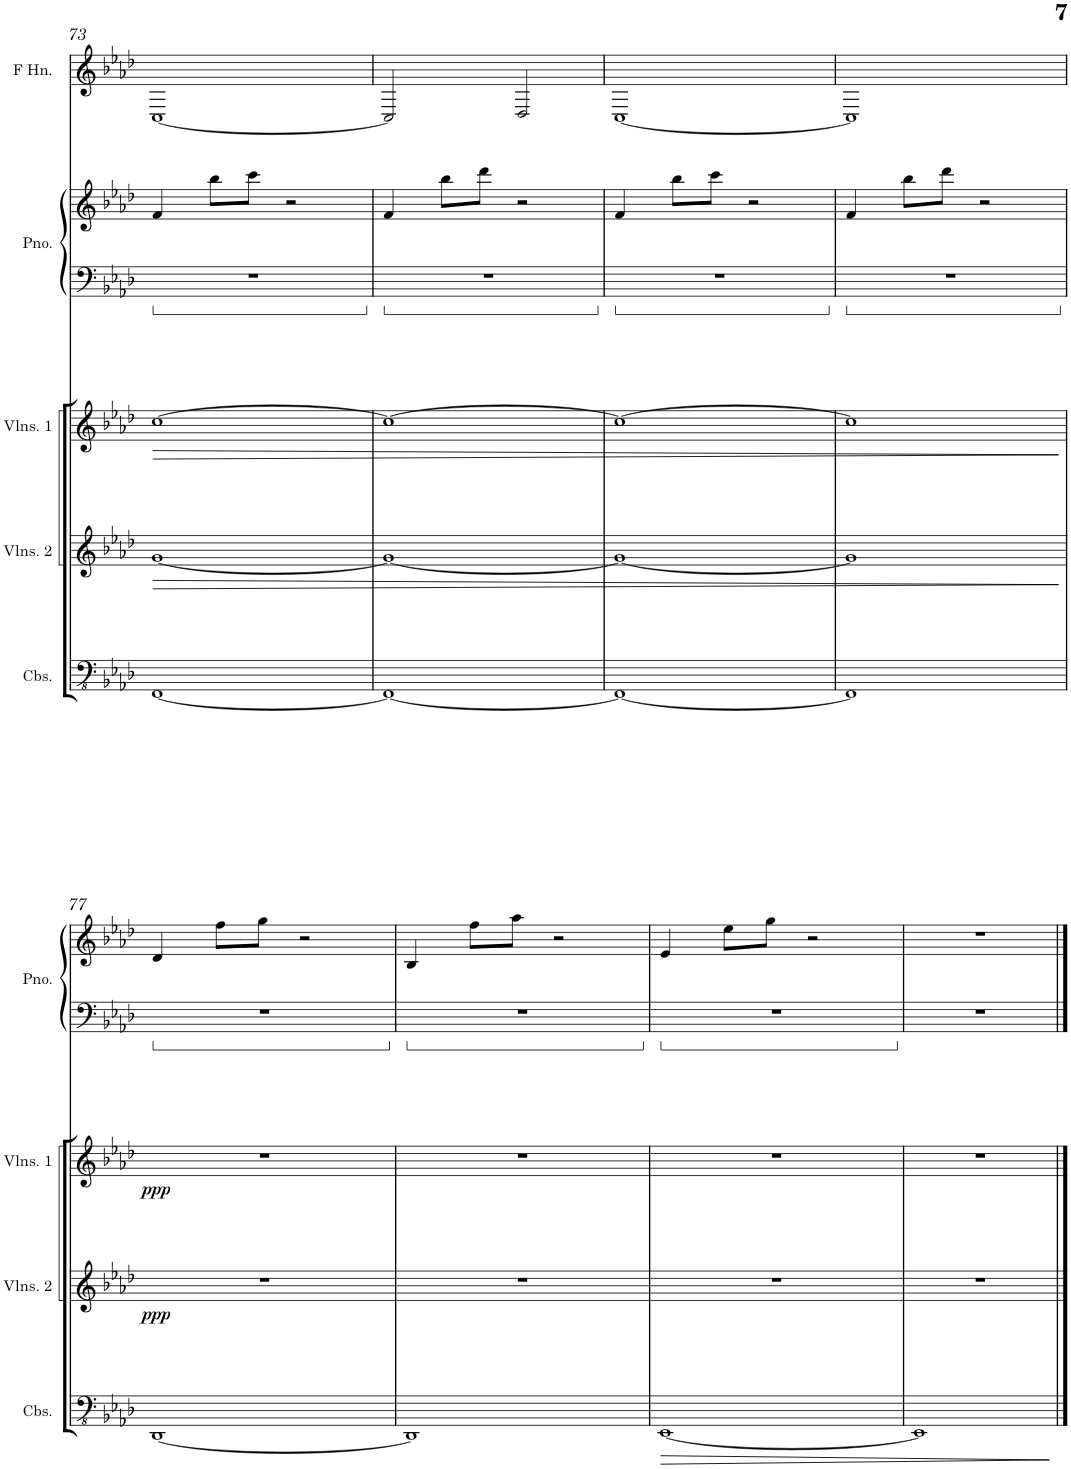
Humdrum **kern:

**kern	**dynam	**kern	**dynam	**kern	**dynam	**kern	**kern	**kern
*part6	*part6	*part5	*part5	*part4	*part4	*part3	*part2	*part1
*staff6	*staff6	*staff5	*staff5	*staff4	*staff4	*staff3	*staff2	*staff1
*I"Contrabasses	*	*I"Violins 2	*	*I"Violins 1	*	*I"Piano	*I"Horn in F	*I"Flute
*I'Cbs.	*	*I'Vlns. 2	*	*I'Vlns. 1	*	*I'Pno.	*	*I'Fl.
!!LO:PB:g=z
*clefFv4	*	*clefG2	*	*clefG2	*	*clefG2	*clefG2	*clefG2
*	*	*	*	*	*	*	*ITrd4c7	*
*k[b-e-a-d-]	*	*k[b-e-a-d-]	*	*k[b-e-a-d-]	*	*k[b-e-a-d-]	*k[b-e-a-d-]	*k[b-e-a-d-]
*M4/4	*	*M4/4	*	*M4/4	*	*M4/4	*M4/4	*M4/4
=73	=73	=73	=73	=73	=73	=73	=73	=73
!	!	!	!LO:HP:b	!	!LO:HP:b	!	!	!
[1FFF	.	[1g	>	[1cc	>	4f/	[1C	1r
.	.	.	.	.	.	8bb-\L	.	.
.	.	.	.	.	.	8ccc\J	.	.
.	.	.	.	.	.	2r	.	.
=74	=74	=74	=74	=74	=74	=74	=74	=74
1FFF_	.	1g_	.	1cc_	.	4f/	2C/]	1r
.	.	.	.	.	.	8bb-\L	.	.
.	.	.	.	.	.	8ddd-\J	.	.
.	.	.	.	.	.	2r	2D-/	.
=75	=75	=75	=75	=75	=75	=75	=75	=75
1FFF_	.	1g_	.	1cc_	.	4f/	[1C	1r
.	.	.	.	.	.	8bb-\L	.	.
.	.	.	.	.	.	8ccc\J	.	.
.	.	.	.	.	.	2r	.	.
=76	=76	=76	=76	=76	=76	=76	=76	=76
1FFF]	.	1g]	.	1cc]	.	4f/	1C]	1r
.	.	.	.	.	.	8bb-\L	.	.
.	.	.	.	.	.	8ddd-\J	.	.
.	.	.	.	.	.	2r	.	.
.	.	.	]	.	]	.	.	.
!!LO:LB:g=z
=77	=77	=77	=77	=77	=77	=77	=77	=77
!	!	!	!LO:DY:b	!	!LO:DY:b	!	!	!
[1DDD-	.	1r	ppp	1r	ppp	4d-/	1r	1r
.	.	.	.	.	.	8ff\L	.	.
.	.	.	.	.	.	8gg\J	.	.
.	.	.	.	.	.	2r	.	.
=78	=78	=78	=78	=78	=78	=78	=78	=78
1DDD-]	.	1r	.	1r	.	4B-/	1r	1r
.	.	.	.	.	.	8ff\L	.	.
.	.	.	.	.	.	8aa-\J	.	.
.	.	.	.	.	.	2r	.	.
=79	=79	=79	=79	=79	=79	=79	=79	=79
!	!LO:HP:b	!	!	!	!	!	!	!
[1EEE-	>	1r	.	1r	.	4e-/	1r	1r
.	.	.	.	.	.	8ee-\L	.	.
.	.	.	.	.	.	8gg\J	.	.
.	.	.	.	.	.	2r	.	.
=80	=80	=80	=80	=80	=80	=80	=80	=80
1EEE-]	.	1r	.	1r	.	1r	1r	1r
.	]	.	.	.	.	.	.	.
==	==	==	==	==	==	==	==	==
*-	*-	*-	*-	*-	*-	*-	*-	*-
